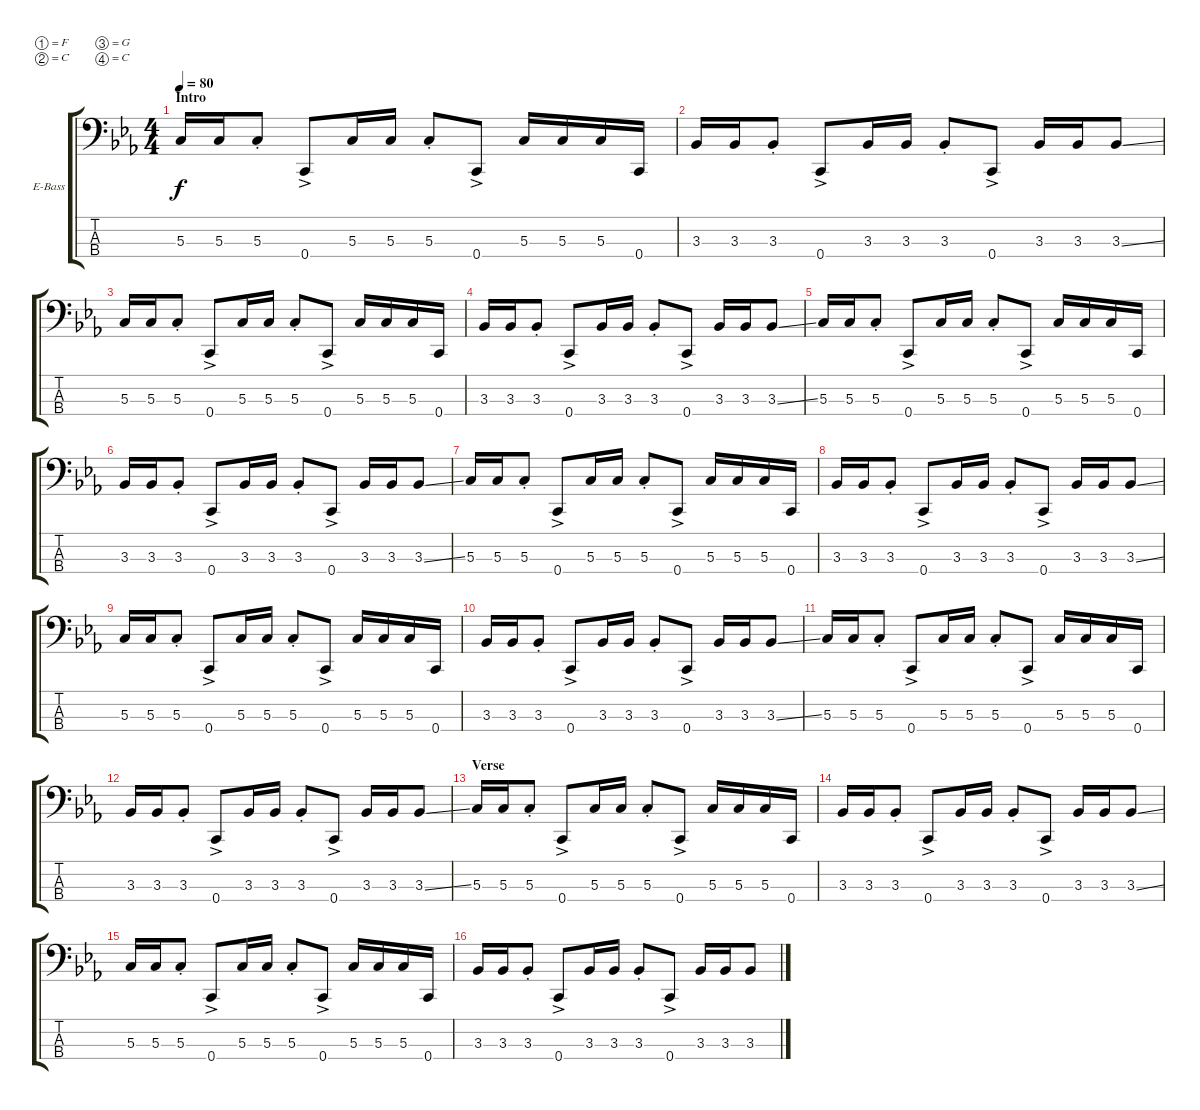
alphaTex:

\defaultSystemsLayout 4
\bracketExtendMode groupsimilarinstruments
\firstSystemTrackNameOrientation horizontal
\otherSystemsTrackNameOrientation horizontal
\track ("Paul Van Bruystegem" "E-Bass") {instrument electricbassfinger}
\staff {score tabs}
\tuning (F2 C2 G1 C1)
\ts (4 4)
\section ("" "Intro")
\tempo 80
\clef f4
\ks cminor
5.3.16{dy f instrument electricbassfinger} 5.3.16 5.3{st}.8 0.4{ac}.8 5.3.16 5.3.16 5.3{st}.8 0.4{ac}.8 5.3.16 5.3.16 5.3.16 0.4.16 |
3.3.16 3.3.16 3.3{st}.8 0.4{ac}.8 3.3.16 3.3.16 3.3{st}.8 0.4{ac}.8 3.3.16 3.3.16 3.3{ss}.8 |
5.3.16 5.3.16 5.3{st}.8 0.4{ac}.8 5.3.16 5.3.16 5.3{st}.8 0.4{ac}.8 5.3.16 5.3.16 5.3.16 0.4.16 |
3.3.16 3.3.16 3.3{st}.8 0.4{ac}.8 3.3.16 3.3.16 3.3{st}.8 0.4{ac}.8 3.3.16 3.3.16 3.3{ss}.8 |
5.3.16 5.3.16 5.3{st}.8 0.4{ac}.8 5.3.16 5.3.16 5.3{st}.8 0.4{ac}.8 5.3.16 5.3.16 5.3.16 0.4.16 |
3.3.16 3.3.16 3.3{st}.8 0.4{ac}.8 3.3.16 3.3.16 3.3{st}.8 0.4{ac}.8 3.3.16 3.3.16 3.3{ss}.8 |
5.3.16 5.3.16 5.3{st}.8 0.4{ac}.8 5.3.16 5.3.16 5.3{st}.8 0.4{ac}.8 5.3.16 5.3.16 5.3.16 0.4.16 |
3.3.16 3.3.16 3.3{st}.8 0.4{ac}.8 3.3.16 3.3.16 3.3{st}.8 0.4{ac}.8 3.3.16 3.3.16 3.3{ss}.8 |
5.3.16 5.3.16 5.3{st}.8 0.4{ac}.8 5.3.16 5.3.16 5.3{st}.8 0.4{ac}.8 5.3.16 5.3.16 5.3.16 0.4.16 |
3.3.16 3.3.16 3.3{st}.8 0.4{ac}.8 3.3.16 3.3.16 3.3{st}.8 0.4{ac}.8 3.3.16 3.3.16 3.3{ss}.8 |
5.3.16 5.3.16 5.3{st}.8 0.4{ac}.8 5.3.16 5.3.16 5.3{st}.8 0.4{ac}.8 5.3.16 5.3.16 5.3.16 0.4.16 |
3.3.16 3.3.16 3.3{st}.8 0.4{ac}.8 3.3.16 3.3.16 3.3{st}.8 0.4{ac}.8 3.3.16 3.3.16 3.3{ss}.8 |
\section ("" "Verse")
5.3.16 5.3.16 5.3{st}.8 0.4{ac}.8 5.3.16 5.3.16 5.3{st}.8 0.4{ac}.8 5.3.16 5.3.16 5.3.16 0.4.16 |
3.3.16 3.3.16 3.3{st}.8 0.4{ac}.8 3.3.16 3.3.16 3.3{st}.8 0.4{ac}.8 3.3.16 3.3.16 3.3{ss}.8 |
5.3.16 5.3.16 5.3{st}.8 0.4{ac}.8 5.3.16 5.3.16 5.3{st}.8 0.4{ac}.8 5.3.16 5.3.16 5.3.16 0.4.16 |
3.3.16 3.3.16 3.3{st}.8 0.4{ac}.8 3.3.16 3.3.16 3.3{st}.8 0.4{ac}.8 3.3.16 3.3.16 3.3{ss}.8
